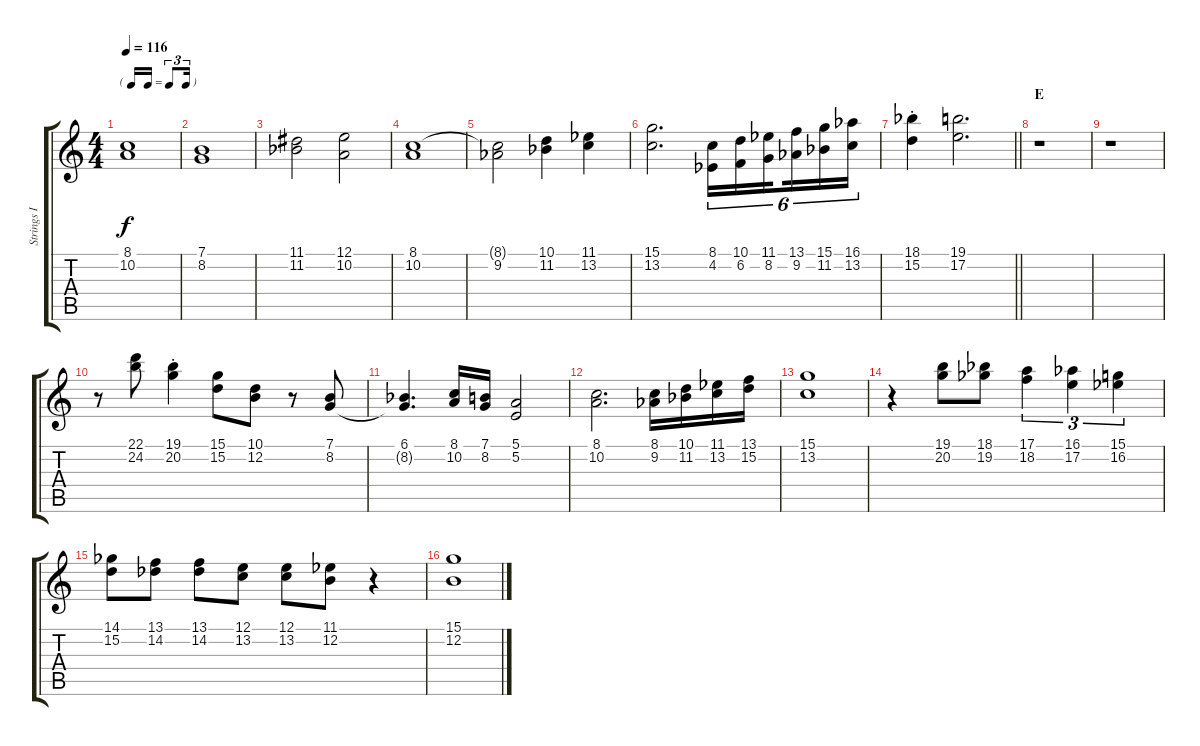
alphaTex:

\track ("Strings I" "Strings I") {instrument stringensemble1}
\staff {score tabs}
\tuning (E4 B3 G3 D3 A2 E2) {hide}
\ts (4 4)
\tf triplet16th
\tempo 116
\clef g2
\ks c
(8.1{t} 10.2{t}).1{dy f} |
(7.1 8.2).1 |
(11.1 11.2{acc b}).2 (12.1 10.2).2 |
(8.1 10.2).1 |
(8.1{t} 9.2{acc b}).2 (10.1 11.2{acc b}).4 (11.1{acc b} 13.2).4 |
(15.1 13.2).2{d} (8.1 4.2{acc b}).16{tu (6 4)} (10.1 6.2).16{tu (6 4)} (11.1{acc b} 8.2).16{tu (6 4) beam splitsecondary} (13.1 9.2{acc b}).16{tu (6 4)} (15.1 11.2{acc b}).16{tu (6 4)} (16.1{acc b} 13.2).16{tu (6 4)} |
\barLineRight lightlight
(18.1{st acc b} 15.2{st}).4 (19.1 17.2).2{d} |
\section ("" "E")
r.1 |
r.1 |
r.8 (22.1 24.2).8 (19.1{st} 20.2{st}).4 (15.1 15.2).8 (10.1 12.2).8 r.8 (7.1 8.2).8 |
(6.1{acc b} 8.2{t}).4{d} (8.1 10.2).16 (7.1 8.2).16 (5.1 5.2).2 |
(8.1 10.2).2{d} (8.1 9.2{acc b}).16 (10.1 11.2{acc b}).16 (11.1{acc b} 13.2).16 (13.1 15.2).16 |
(15.1 13.2).1 |
r.4 (19.1 20.2).8 (18.1{acc b} 19.2{acc b}).8 (17.1 18.2).4{tu (3 2)} (16.1{acc b} 17.2).4{tu (3 2)} (15.1 16.2{acc b}).4{tu (3 2)} |
(14.1{acc b} 15.2).8 (13.1 14.2{acc b}).8 (13.1 14.2{acc b}).8 (12.1 13.2).8 (12.1 13.2).8 (11.1{acc b} 12.2).8 r.4 |
(15.1 12.2).1
